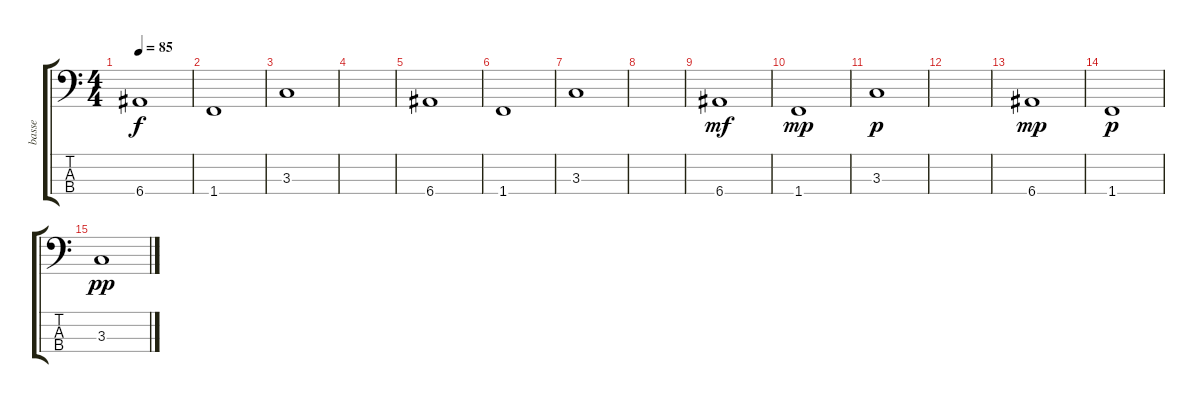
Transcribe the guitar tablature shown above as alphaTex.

\track ("basse" "basse") {instrument acousticbass}
\staff {score tabs}
\tuning (G2 D2 A1 E1) {hide}
\ts (4 4)
\tempo 85
\clef f4
\ks c
6.4.1{dy f} |
1.4.1 |
3.3.1 |
|
6.4.1 |
1.4.1 |
3.3.1 |
|
6.4.1{dy mf} |
1.4.1{dy mp} |
3.3.1{dy p} |
|
6.4.1{dy mp} |
1.4.1{dy p} |
3.3.1{dy pp}
